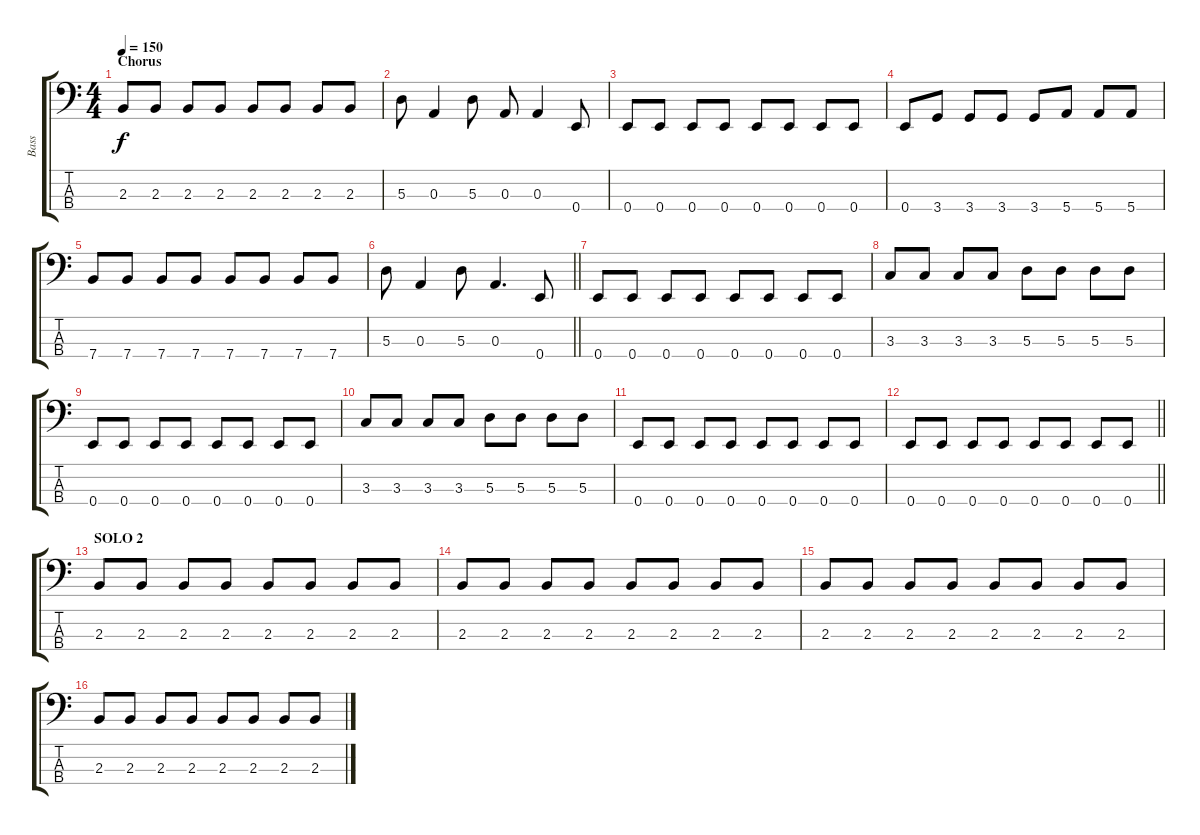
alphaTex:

\track ("Bass" "Bass") {instrument electricbasspick}
\staff {score tabs}
\tuning (G2 D2 A1 E1) {hide}
\ts (4 4)
\section ("" "Chorus")
\tempo 150
\clef f4
\ks c
2.3.8{dy f} 2.3.8 2.3.8 2.3.8 2.3.8 2.3.8 2.3.8 2.3.8 |
5.3.8 0.3.4 5.3.8 0.3.8 0.3.4 0.4.8 |
0.4.8 0.4.8 0.4.8 0.4.8 0.4.8 0.4.8 0.4.8 0.4.8 |
0.4.8 3.4.8 3.4.8 3.4.8 3.4.8 5.4.8 5.4.8 5.4.8 |
7.4.8 7.4.8 7.4.8 7.4.8 7.4.8 7.4.8 7.4.8 7.4.8 |
\barLineRight lightlight
5.3.8 0.3.4 5.3.8 0.3.4{d} 0.4.8 |
0.4.8 0.4.8 0.4.8 0.4.8 0.4.8 0.4.8 0.4.8 0.4.8 |
3.3.8 3.3.8 3.3.8 3.3.8 5.3.8 5.3.8 5.3.8 5.3.8 |
0.4.8 0.4.8 0.4.8 0.4.8 0.4.8 0.4.8 0.4.8 0.4.8 |
3.3.8 3.3.8 3.3.8 3.3.8 5.3.8 5.3.8 5.3.8 5.3.8 |
0.4.8 0.4.8 0.4.8 0.4.8 0.4.8 0.4.8 0.4.8 0.4.8 |
\barLineRight lightlight
0.4.8 0.4.8 0.4.8 0.4.8 0.4.8 0.4.8 0.4.8 0.4.8 |
\section ("" "SOLO 2")
2.3.8 2.3.8 2.3.8 2.3.8 2.3.8 2.3.8 2.3.8 2.3.8 |
2.3.8 2.3.8 2.3.8 2.3.8 2.3.8 2.3.8 2.3.8 2.3.8 |
2.3.8 2.3.8 2.3.8 2.3.8 2.3.8 2.3.8 2.3.8 2.3.8 |
2.3.8 2.3.8 2.3.8 2.3.8 2.3.8 2.3.8 2.3.8 2.3.8
